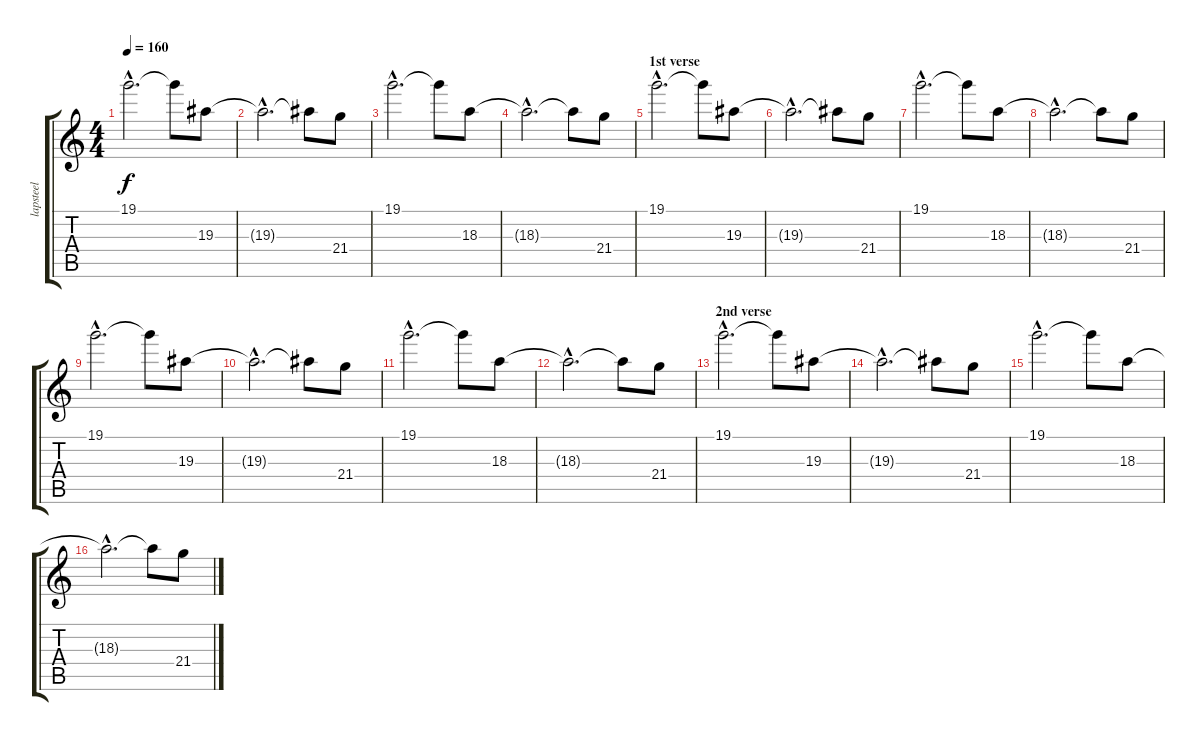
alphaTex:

\track ("lapsteel" "lapsteel") {instrument distortionguitar}
\staff {score tabs}
\tuning (C4 G3 Eb3 Bb2 F2 C2) {hide}
\ts (4 4)
\tempo 160
\clef g2
\ks c
19.1{hac}.2{d dy f} 19.1{t}.8 19.3.8 |
19.3{hac t}.2{d} 19.3{t}.8 21.4.8 |
19.1{hac}.2{d} 19.1{t}.8 18.3.8 |
18.3{hac t}.2{d} 18.3{t}.8 21.4.8 |
\section ("" "1st verse")
19.1{hac}.2{d} 19.1{t}.8 19.3.8 |
19.3{hac t}.2{d} 19.3{t}.8 21.4.8 |
19.1{hac}.2{d} 19.1{t}.8 18.3.8 |
18.3{hac t}.2{d} 18.3{t}.8 21.4.8 |
19.1{hac}.2{d} 19.1{t}.8 19.3.8 |
19.3{hac t}.2{d} 19.3{t}.8 21.4.8 |
19.1{hac}.2{d} 19.1{t}.8 18.3.8 |
18.3{hac t}.2{d} 18.3{t}.8 21.4.8 |
\section ("" "2nd verse")
19.1{hac}.2{d} 19.1{t}.8 19.3.8 |
19.3{hac t}.2{d} 19.3{t}.8 21.4.8 |
19.1{hac}.2{d} 19.1{t}.8 18.3.8 |
18.3{hac t}.2{d} 18.3{t}.8 21.4.8
